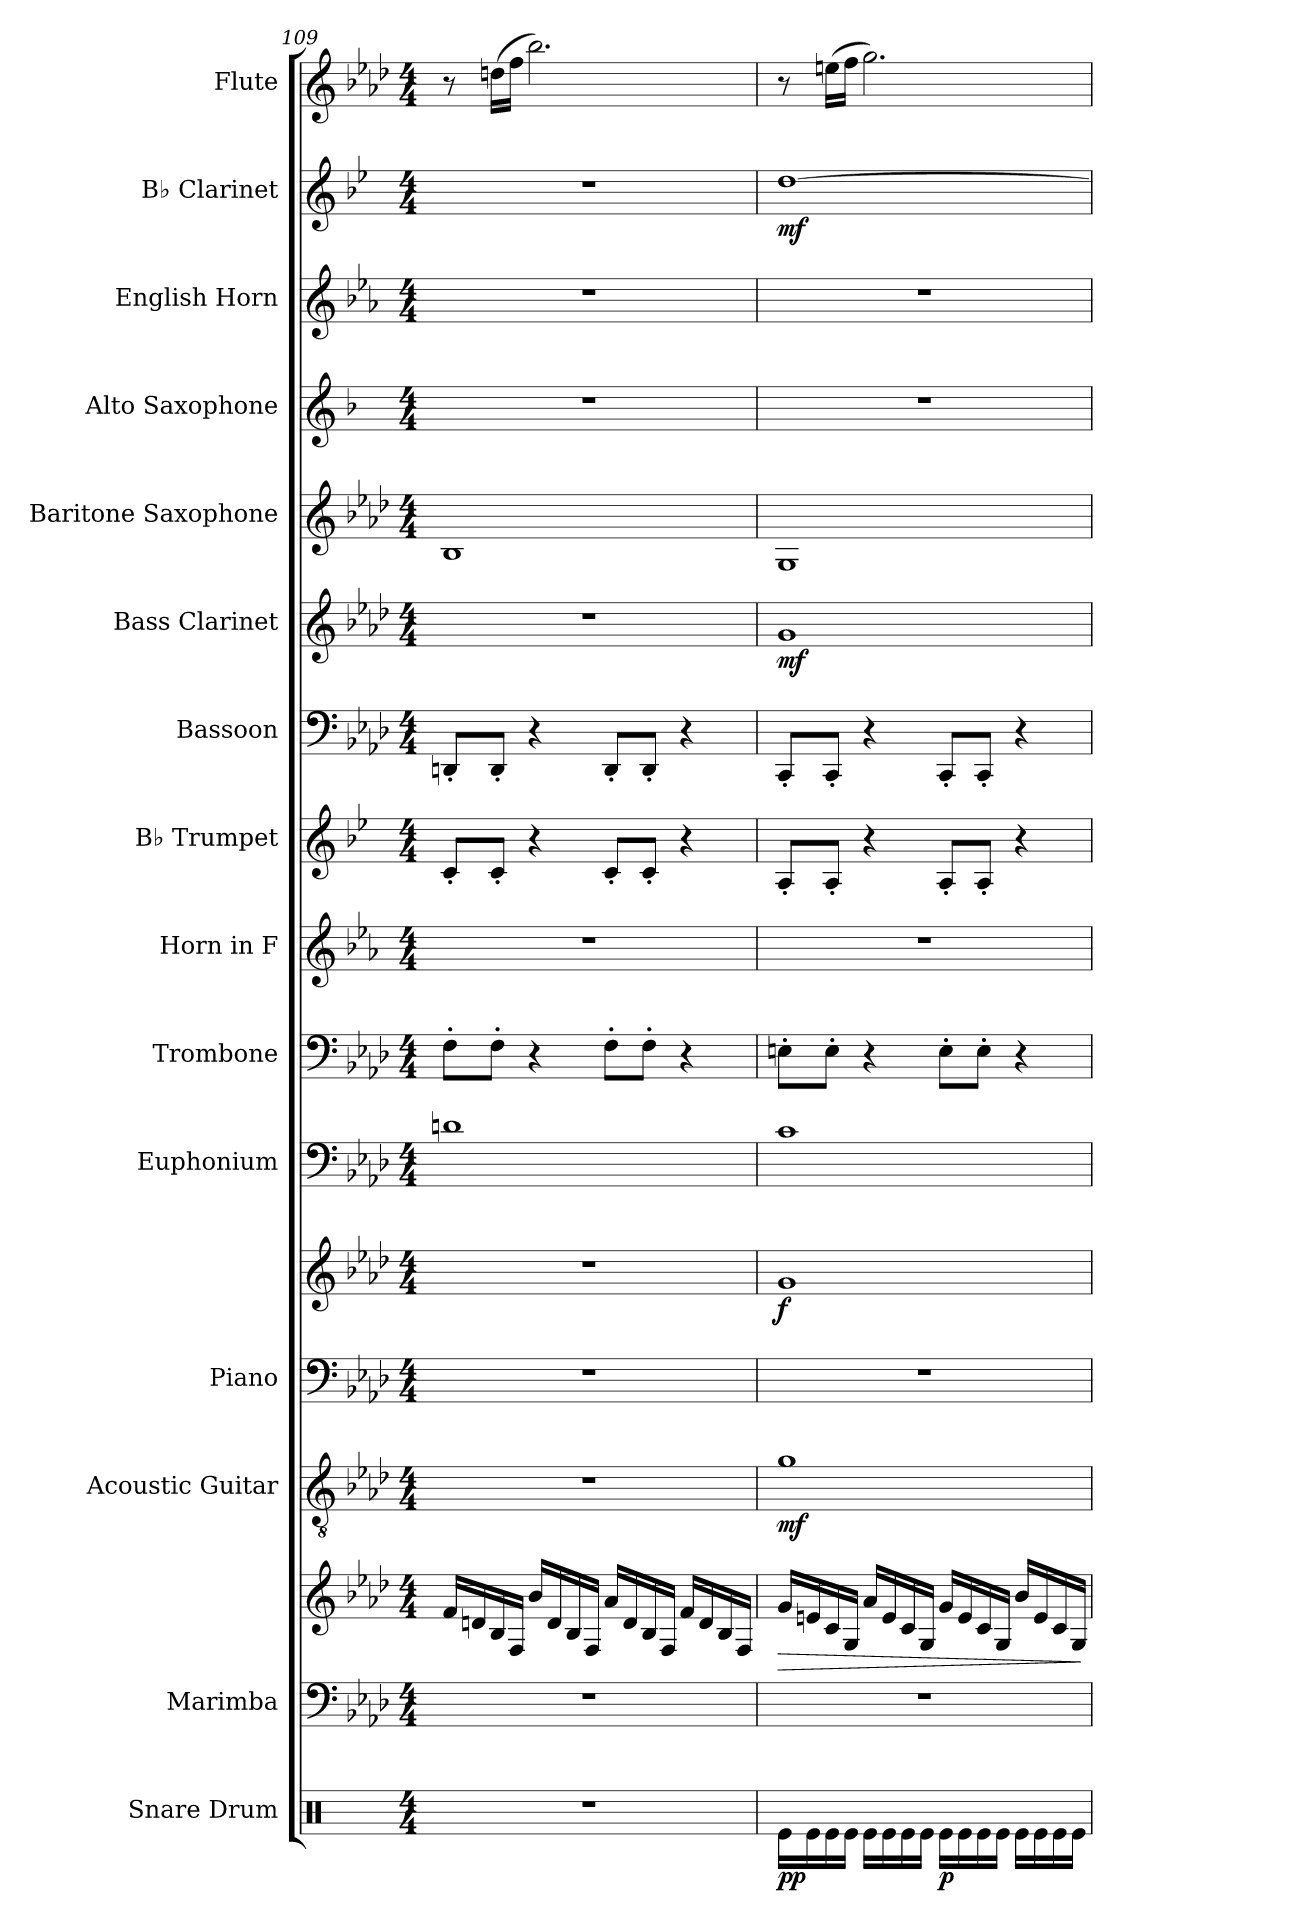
**kern	**dynam	**kern	**kern	**dynam	**kern	**dynam	**kern	**kern	**dynam	**kern	**kern	**kern	**kern	**kern	**kern	**dynam	**kern	**kern	**kern	**kern	**dynam	**kern
*part15	*part15	*part14	*part14	*part14	*part13	*part13	*part12	*part12	*part12	*part11	*part10	*part9	*part8	*part7	*part6	*part6	*part5	*part4	*part3	*part2	*part2	*part1
*staff17	*staff17	*staff16	*staff15	*staff15/16	*staff14	*staff14	*staff13	*staff12	*staff12/13	*staff11	*staff10	*staff9	*staff8	*staff7	*staff6	*staff6	*staff5	*staff4	*staff3	*staff2	*staff2	*staff1
*I"Snare Drum	*	*I"Marimba	*	*	*I"Acoustic Guitar	*	*I"Piano	*	*	*I"Euphonium	*I"Trombone	*I"Horn in F	*I"B♭ Trumpet	*I"Bassoon	*I"Bass Clarinet	*	*I"Baritone Saxophone	*I"Alto Saxophone	*I"English Horn	*I"B♭ Clarinet	*	*I"Flute
*I'Sn. Dr.	*	*I'Mrm.	*	*	*I'Guit.	*	*I'Pno.	*	*	*I'Eu.	*I'Trb.	*	*I'B♭ Tpt.	*I'Bsn.	*I'B. Cl.	*	*I'Bar. Sax.	*I'A. Sax.	*I'E. Hn.	*I'B♭ Cl.	*	*I'Fl.
*clefX	*	*clefF4	*clefG2	*	*clefGv2	*	*clefF4	*clefG2	*	*clefF4	*clefF4	*clefG2	*clefG2	*clefF4	*clefG2	*	*clefG2	*clefG2	*clefG2	*clefG2	*	*clefG2
*	*	*	*	*	*	*	*	*	*	*	*	*ITrd4c7	*ITrd1c2	*	*ITrd8c14	*	*ITrd12c21	*ITrd5c9	*ITrd4c7	*ITrd1c2	*	*
*k[]	*	*k[b-e-a-d-]	*k[b-e-a-d-]	*	*k[b-e-a-d-]	*	*k[b-e-a-d-]	*k[b-e-a-d-]	*	*k[b-e-a-d-]	*k[b-e-a-d-]	*k[b-e-a-d-]	*k[b-e-a-d-]	*k[b-e-a-d-]	*k[b-e-a-d-]	*	*k[b-e-a-d-]	*k[b-e-a-d-]	*k[b-e-a-d-]	*k[b-e-a-d-]	*	*k[b-e-a-d-]
*M4/4	*	*M4/4	*M4/4	*	*M4/4	*	*M4/4	*M4/4	*	*M4/4	*M4/4	*M4/4	*M4/4	*M4/4	*M4/4	*	*M4/4	*M4/4	*M4/4	*M4/4	*	*M4/4
=109	=109	=109	=109	=109	=109	=109	=109	=109	=109	=109	=109	=109	=109	=109	=109	=109	=109	=109	=109	=109	=109	=109
1r	.	1r	16f/LL	.	1r	.	1r	1r	.	1dn	8F'\L	1r	8B-'/L	8DDn'/L	1r	.	1BB-	1r	1r	1r	.	8r
.	.	.	16dn/	.	.	.	.	.	.	.	.	.	.	.	.	.	.	.	.	.	.	.
.	.	.	16B-/	.	.	.	.	.	.	.	8F'\J	.	8B-'/J	8DD'/J	.	.	.	.	.	.	.	(16ddn\LL
.	.	.	16F/JJ	.	.	.	.	.	.	.	.	.	.	.	.	.	.	.	.	.	.	16ff\JJ
.	.	.	16b-/LL	.	.	.	.	.	.	.	4r	.	4r	4r	.	.	.	.	.	.	.	2.bb-\)
.	.	.	16d/	.	.	.	.	.	.	.	.	.	.	.	.	.	.	.	.	.	.	.
.	.	.	16B-/	.	.	.	.	.	.	.	.	.	.	.	.	.	.	.	.	.	.	.
.	.	.	16F/JJ	.	.	.	.	.	.	.	.	.	.	.	.	.	.	.	.	.	.	.
.	.	.	16a-/LL	.	.	.	.	.	.	.	8F'\L	.	8B-'/L	8DD'/L	.	.	.	.	.	.	.	.
.	.	.	16d/	.	.	.	.	.	.	.	.	.	.	.	.	.	.	.	.	.	.	.
.	.	.	16B-/	.	.	.	.	.	.	.	8F'\J	.	8B-'/J	8DD'/J	.	.	.	.	.	.	.	.
.	.	.	16F/JJ	.	.	.	.	.	.	.	.	.	.	.	.	.	.	.	.	.	.	.
.	.	.	16f/LL	.	.	.	.	.	.	.	4r	.	4r	4r	.	.	.	.	.	.	.	.
.	.	.	16d/	.	.	.	.	.	.	.	.	.	.	.	.	.	.	.	.	.	.	.
.	.	.	16B-/	.	.	.	.	.	.	.	.	.	.	.	.	.	.	.	.	.	.	.
.	.	.	16F/JJ	.	.	.	.	.	.	.	.	.	.	.	.	.	.	.	.	.	.	.
!!LO:PB:g=z
=110	=110	=110	=110	=110	=110	=110	=110	=110	=110	=110	=110	=110	=110	=110	=110	=110	=110	=110	=110	=110	=110	=110
!	!LO:DY:b	!	!	!LO:HP:b	!	!LO:DY:b	!	!	!LO:DY:b	!	!	!	!	!	!	!LO:DY:b	!	!	!	!	!LO:DY:b	!
16Re\LL	pp	1r	16g/LL	>	1g	mf	1r	1g	f	1c	8En'\L	1r	8G'/L	8CC'/L	1G	mf	1GG	1r	1r	[1cc	mf	8r
16Re\	.	.	16en/	.	.	.	.	.	.	.	.	.	.	.	.	.	.	.	.	.	.	.
16Re\	.	.	16c/	.	.	.	.	.	.	.	8E'\J	.	8G'/J	8CC'/J	.	.	.	.	.	.	.	(16een\LL
16Re\JJ	.	.	16G/JJ	.	.	.	.	.	.	.	.	.	.	.	.	.	.	.	.	.	.	16ff\JJ
16Re\LL	.	.	16a-/LL	.	.	.	.	.	.	.	4r	.	4r	4r	.	.	.	.	.	.	.	2.gg\)
16Re\	.	.	16e/	.	.	.	.	.	.	.	.	.	.	.	.	.	.	.	.	.	.	.
16Re\	.	.	16c/	.	.	.	.	.	.	.	.	.	.	.	.	.	.	.	.	.	.	.
16Re\JJ	.	.	16G/JJ	.	.	.	.	.	.	.	.	.	.	.	.	.	.	.	.	.	.	.
!	!LO:DY:b	!	!	!	!	!	!	!	!	!	!	!	!	!	!	!	!	!	!	!	!	!
16Re\LL	p	.	16g/LL	.	.	.	.	.	.	.	8E'\L	.	8G'/L	8CC'/L	.	.	.	.	.	.	.	.
16Re\	.	.	16e/	.	.	.	.	.	.	.	.	.	.	.	.	.	.	.	.	.	.	.
16Re\	.	.	16c/	.	.	.	.	.	.	.	8E'\J	.	8G'/J	8CC'/J	.	.	.	.	.	.	.	.
16Re\JJ	.	.	16G/JJ	.	.	.	.	.	.	.	.	.	.	.	.	.	.	.	.	.	.	.
16Re\LL	.	.	16b-/LL	.	.	.	.	.	.	.	4r	.	4r	4r	.	.	.	.	.	.	.	.
16Re\	.	.	16e/	.	.	.	.	.	.	.	.	.	.	.	.	.	.	.	.	.	.	.
16Re\	.	.	16c/	.	.	.	.	.	.	.	.	.	.	.	.	.	.	.	.	.	.	.
16Re\JJ	.	.	16G/JJ	.	.	.	.	.	.	.	.	.	.	.	.	.	.	.	.	.	.	.
.	.	.	.	]	.	.	.	.	.	.	.	.	.	.	.	.	.	.	.	.	.	.
=	=	=	=	=	=	=	=	=	=	=	=	=	=	=	=	=	=	=	=	=	=	=
*-	*-	*-	*-	*-	*-	*-	*-	*-	*-	*-	*-	*-	*-	*-	*-	*-	*-	*-	*-	*-	*-	*-
